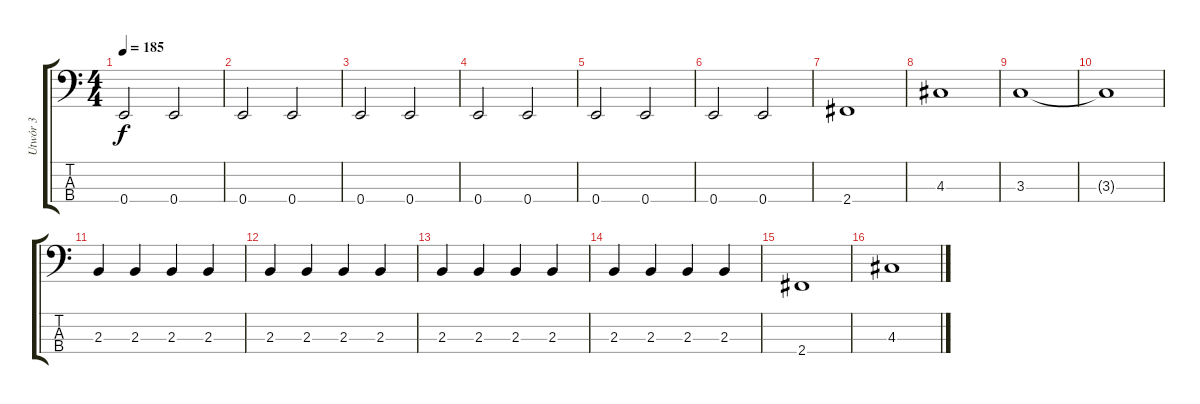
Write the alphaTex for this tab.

\track ("Utwór 3" "Utwór 3") {instrument electricbassfinger}
\staff {score tabs}
\tuning (G2 D2 A1 E1) {hide}
\ts (4 4)
\tempo 185
\clef f4
\ks c
0.4.2{dy f} 0.4.2 |
0.4.2 0.4.2 |
0.4.2 0.4.2 |
0.4.2 0.4.2 |
0.4.2 0.4.2 |
0.4.2 0.4.2 |
2.4.1 |
4.3.1 |
3.3.1 |
3.3{t}.1 |
2.3.4 2.3.4 2.3.4 2.3.4 |
2.3.4 2.3.4 2.3.4 2.3.4 |
2.3.4 2.3.4 2.3.4 2.3.4 |
2.3.4 2.3.4 2.3.4 2.3.4 |
2.4.1 |
4.3.1
